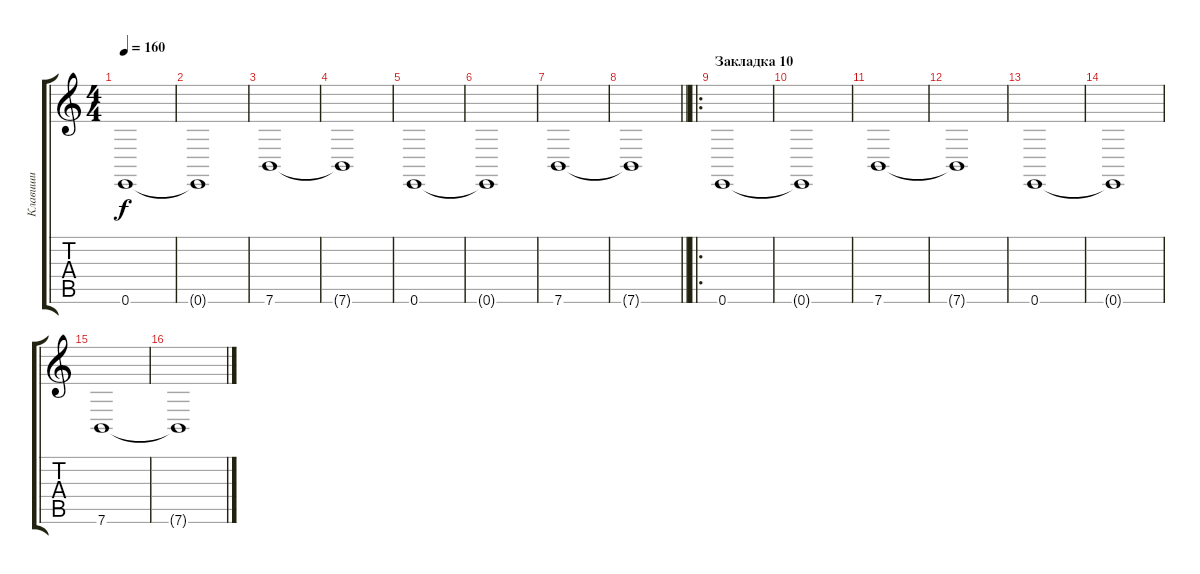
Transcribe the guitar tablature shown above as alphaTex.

\track ("Клавиши" "Клавиши") {instrument choiraahs}
\staff {score tabs}
\tuning (E4 B3 G3 D3 A2 E2) {hide}
\ts (4 4)
\tempo 160
\clef g2
\ks c
0.6.1{dy f} |
0.6{t}.1 |
7.6.1 |
7.6{t}.1 |
0.6.1 |
0.6{t}.1 |
7.6.1 |
\barLineRight lightlight
7.6{t}.1 |
\ro
\section ("" "Закладка 10")
0.6.1{volume 5} |
0.6{t}.1 |
7.6.1 |
7.6{t}.1 |
0.6.1 |
0.6{t}.1 |
7.6.1 |
7.6{t}.1
